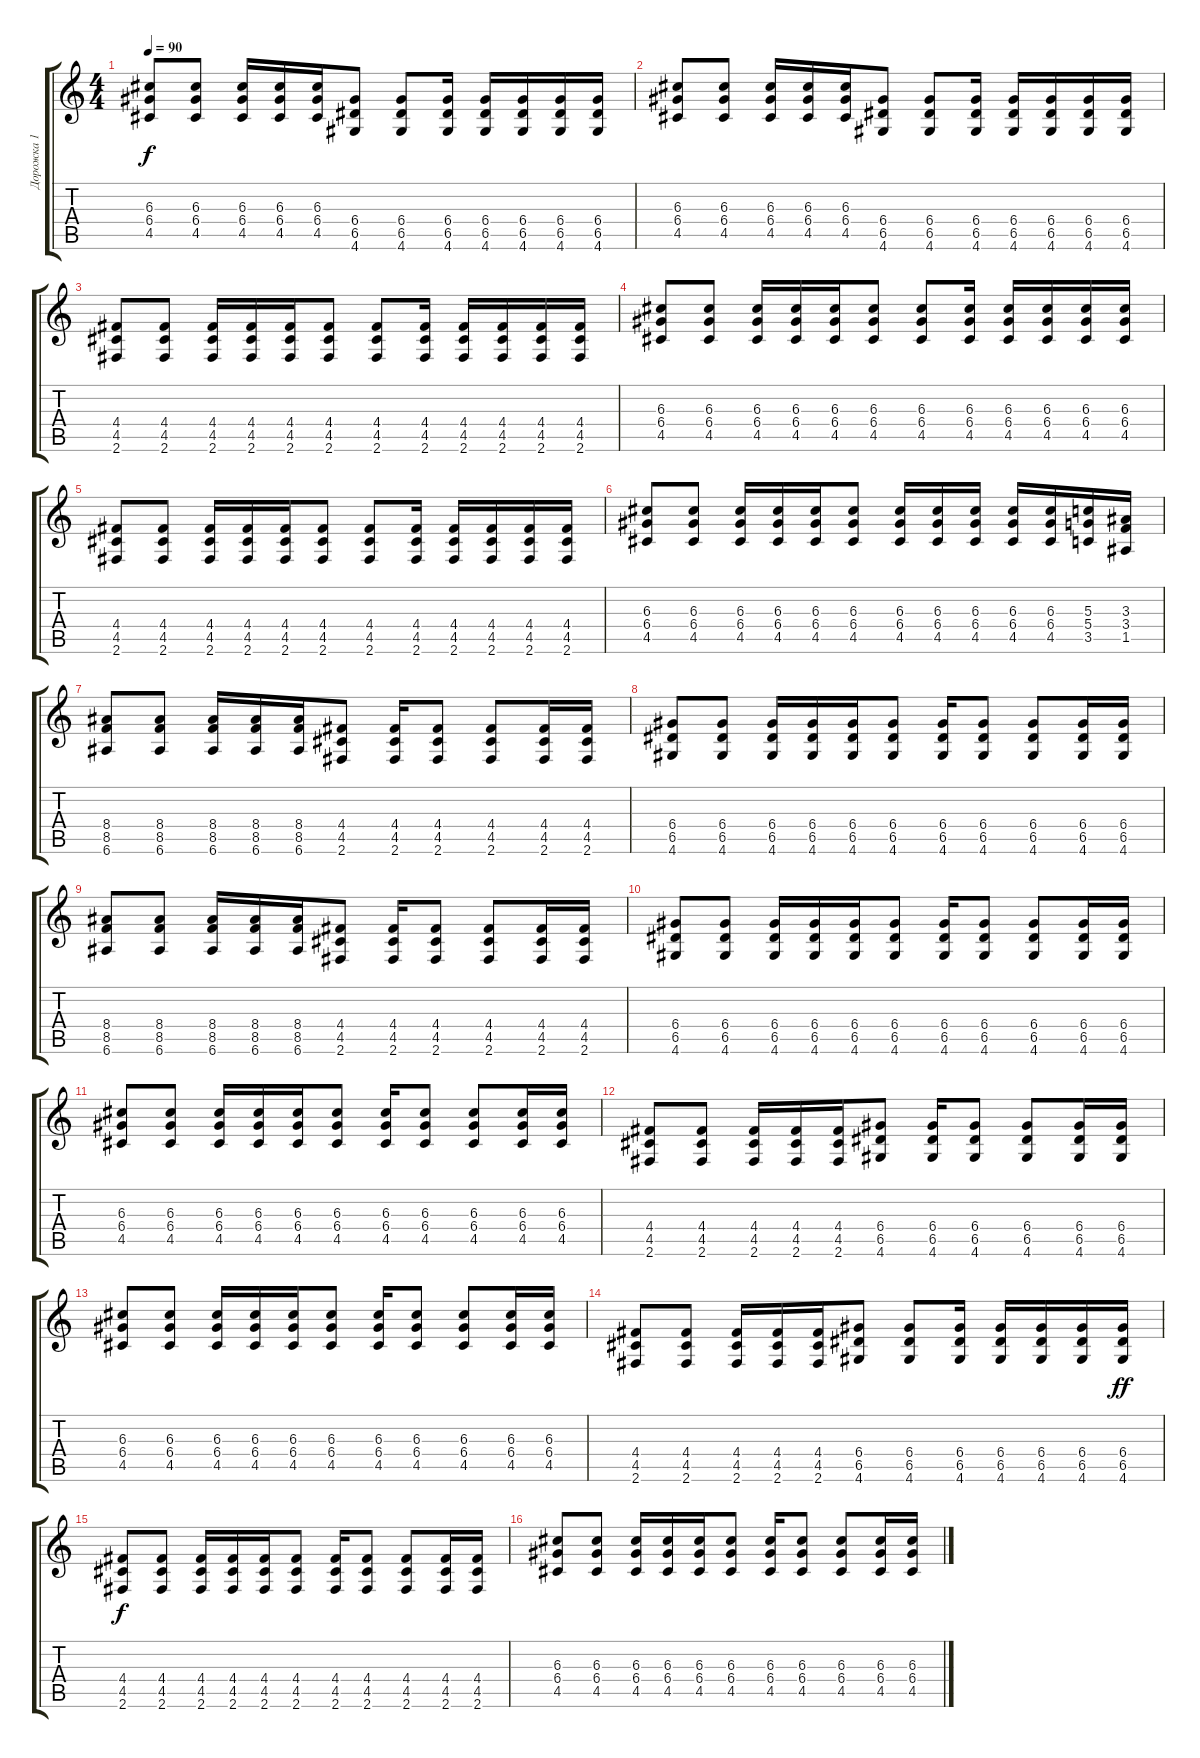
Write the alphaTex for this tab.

\track ("Дорожка 1" "Дорожка 1") {instrument distortionguitar}
\staff {score tabs}
\tuning (E4 B3 G3 D3 A2 E2) {hide}
\ts (4 4)
\tempo 90
\clef g2
\ks c
(6.3 6.4 4.5).8{dy f} (6.3 6.4 4.5).8 (6.3 6.4 4.5).16 (6.3 6.4 4.5).16 (6.3 6.4 4.5).16 (6.4 6.5 4.6).8 (6.4 6.5 4.6).8 (6.4 6.5 4.6).16 (6.4 6.5 4.6).16 (6.4 6.5 4.6).16 (6.4 6.5 4.6).16 (6.4 6.5 4.6).16 |
(6.3 6.4 4.5).8 (6.3 6.4 4.5).8 (6.3 6.4 4.5).16 (6.3 6.4 4.5).16 (6.3 6.4 4.5).16 (6.4 6.5 4.6).8 (6.4 6.5 4.6).8 (6.4 6.5 4.6).16 (6.4 6.5 4.6).16 (6.4 6.5 4.6).16 (6.4 6.5 4.6).16 (6.4 6.5 4.6).16 |
(4.4 4.5 2.6).8 (4.4 4.5 2.6).8 (4.4 4.5 2.6).16 (4.4 4.5 2.6).16 (4.4 4.5 2.6).16 (4.4 4.5 2.6).8 (4.4 4.5 2.6).8 (4.4 4.5 2.6).16 (4.4 4.5 2.6).16 (4.4 4.5 2.6).16 (4.4 4.5 2.6).16 (4.4 4.5 2.6).16 |
(6.3 6.4 4.5).8 (6.3 6.4 4.5).8 (6.3 6.4 4.5).16 (6.3 6.4 4.5).16 (6.3 6.4 4.5).16 (6.3 6.4 4.5).8 (6.3 6.4 4.5).8 (6.3 6.4 4.5).16 (6.3 6.4 4.5).16 (6.3 6.4 4.5).16 (6.3 6.4 4.5).16 (6.3 6.4 4.5).16 |
(4.4 4.5 2.6).8 (4.4 4.5 2.6).8 (4.4 4.5 2.6).16 (4.4 4.5 2.6).16 (4.4 4.5 2.6).16 (4.4 4.5 2.6).8 (4.4 4.5 2.6).8 (4.4 4.5 2.6).16 (4.4 4.5 2.6).16 (4.4 4.5 2.6).16 (4.4 4.5 2.6).16 (4.4 4.5 2.6).16 |
(6.3 6.4 4.5).8 (6.3 6.4 4.5).8 (6.3 6.4 4.5).16 (6.3 6.4 4.5).16 (6.3 6.4 4.5).16 (6.3 6.4 4.5).8 (6.3 6.4 4.5).16 (6.3 6.4 4.5).16 (6.3 6.4 4.5).16 (6.3 6.4 4.5).16 (6.3 6.4 4.5).16 (5.3 5.4 3.5).16 (3.3 3.4 1.5).16 |
(8.4 8.5 6.6).8 (8.4 8.5 6.6).8 (8.4 8.5 6.6).16 (8.4 8.5 6.6).16 (8.4 8.5 6.6).16 (4.4 4.5 2.6).8 (4.4 4.5 2.6).16 (4.4 4.5 2.6).8 (4.4 4.5 2.6).8 (4.4 4.5 2.6).16 (4.4 4.5 2.6).16 |
(6.4 6.5 4.6).8 (6.4 6.5 4.6).8 (6.4 6.5 4.6).16 (6.4 6.5 4.6).16 (6.4 6.5 4.6).16 (6.4 6.5 4.6).8 (6.4 6.5 4.6).16 (6.4 6.5 4.6).8 (6.4 6.5 4.6).8 (6.4 6.5 4.6).16 (6.4 6.5 4.6).16 |
(8.4 8.5 6.6).8 (8.4 8.5 6.6).8 (8.4 8.5 6.6).16 (8.4 8.5 6.6).16 (8.4 8.5 6.6).16 (4.4 4.5 2.6).8 (4.4 4.5 2.6).16 (4.4 4.5 2.6).8 (4.4 4.5 2.6).8 (4.4 4.5 2.6).16 (4.4 4.5 2.6).16 |
(6.4 6.5 4.6).8 (6.4 6.5 4.6).8 (6.4 6.5 4.6).16 (6.4 6.5 4.6).16 (6.4 6.5 4.6).16 (6.4 6.5 4.6).8 (6.4 6.5 4.6).16 (6.4 6.5 4.6).8 (6.4 6.5 4.6).8 (6.4 6.5 4.6).16 (6.4 6.5 4.6).16 |
(6.3 6.4 4.5).8 (6.3 6.4 4.5).8 (6.3 6.4 4.5).16 (6.3 6.4 4.5).16 (6.3 6.4 4.5).16 (6.3 6.4 4.5).8 (6.3 6.4 4.5).16 (6.3 6.4 4.5).8 (6.3 6.4 4.5).8 (6.3 6.4 4.5).16 (6.3 6.4 4.5).16 |
(4.4 4.5 2.6).8 (4.4 4.5 2.6).8 (4.4 4.5 2.6).16 (4.4 4.5 2.6).16 (4.4 4.5 2.6).16 (6.4 6.5 4.6).8 (6.4 6.5 4.6).16 (6.4 6.5 4.6).8 (6.4 6.5 4.6).8 (6.4 6.5 4.6).16 (6.4 6.5 4.6).16 |
(6.3 6.4 4.5).8 (6.3 6.4 4.5).8 (6.3 6.4 4.5).16 (6.3 6.4 4.5).16 (6.3 6.4 4.5).16 (6.3 6.4 4.5).8 (6.3 6.4 4.5).16 (6.3 6.4 4.5).8 (6.3 6.4 4.5).8 (6.3 6.4 4.5).16 (6.3 6.4 4.5).16 |
(4.4 4.5 2.6).8 (4.4 4.5 2.6).8 (4.4 4.5 2.6).16 (4.4 4.5 2.6).16 (4.4 4.5 2.6).16 (6.4 6.5 4.6).8 (6.4 6.5 4.6).8 (6.4 6.5 4.6).16 (6.4 6.5 4.6).16 (6.4 6.5 4.6).16 (6.4 6.5 4.6).16 (6.4 6.5 4.6).16{dy ff} |
(4.4 4.5 2.6).8{dy f} (4.4 4.5 2.6).8 (4.4 4.5 2.6).16 (4.4 4.5 2.6).16 (4.4 4.5 2.6).16 (4.4 4.5 2.6).8 (4.4 4.5 2.6).16 (4.4 4.5 2.6).8 (4.4 4.5 2.6).8 (4.4 4.5 2.6).16 (4.4 4.5 2.6).16 |
(6.3 6.4 4.5).8 (6.3 6.4 4.5).8 (6.3 6.4 4.5).16 (6.3 6.4 4.5).16 (6.3 6.4 4.5).16 (6.3 6.4 4.5).8 (6.3 6.4 4.5).16 (6.3 6.4 4.5).8 (6.3 6.4 4.5).8 (6.3 6.4 4.5).16 (6.3 6.4 4.5).16
